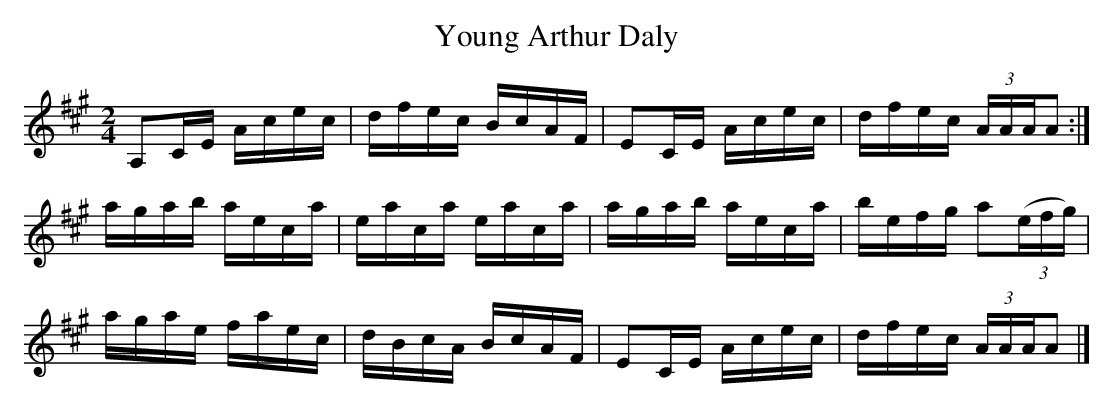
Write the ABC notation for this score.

X:1
T: Young Arthur Daly
M: 2/4
L: 1/16
K: A
A,2CE Acec | dfec BcAF | E2CE Acec | dfec (3:2AAAA2  :|
agab  aeca | eaca eaca | agab aeca | befg a2((3:2efg) |
agae  faec | dBcA BcAF | E2CE Acec | dfec (3:2AAAA2   |]
